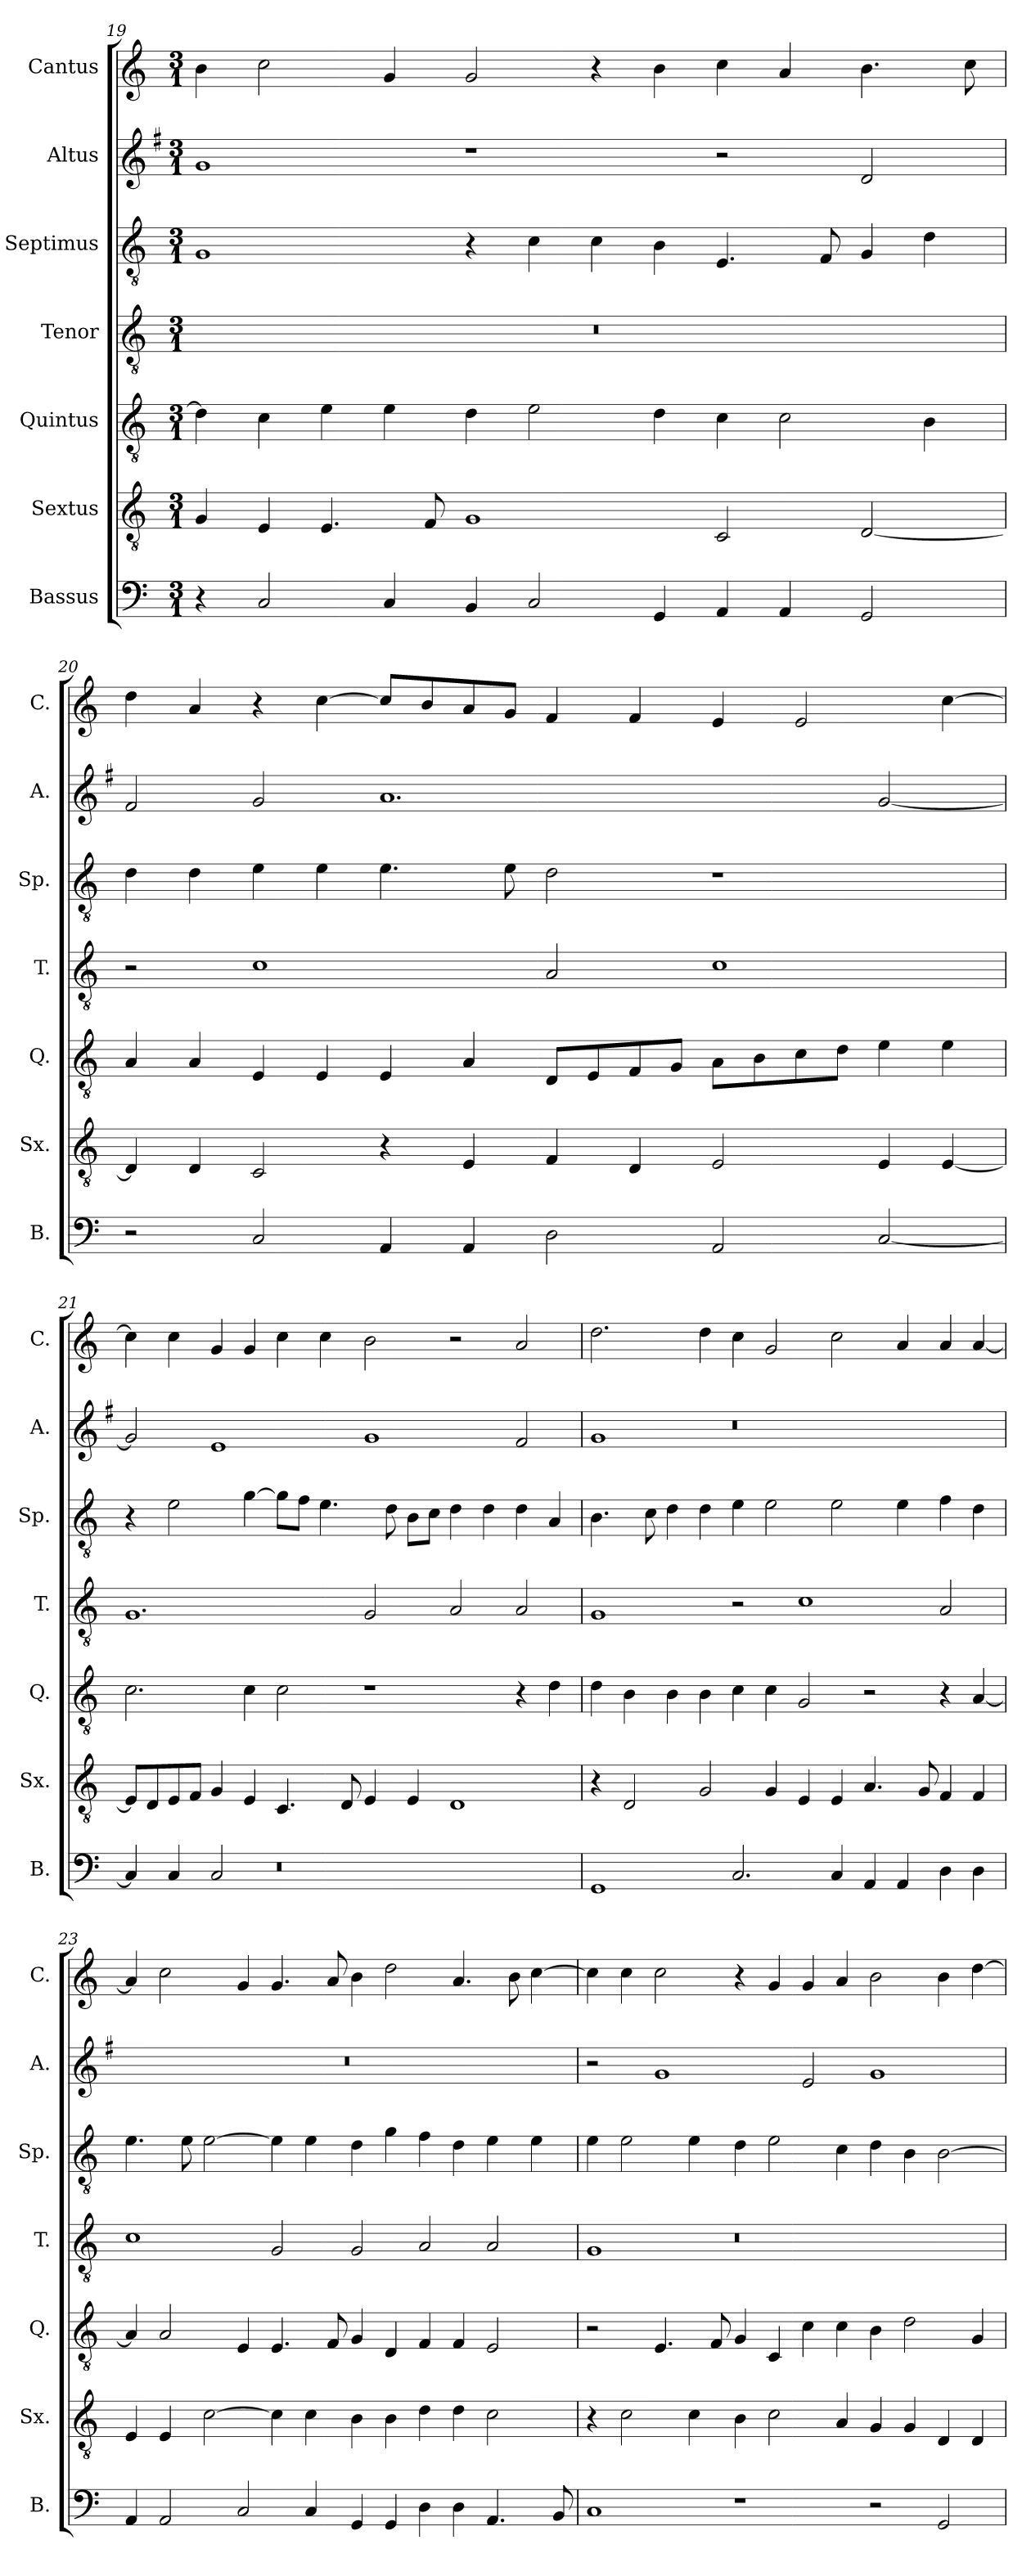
**kern	**kern	**kern	**kern	**kern	**kern	**kern
*part7	*part6	*part5	*part4	*part3	*part2	*part1
*staff7	*staff6	*staff5	*staff4	*staff3	*staff2	*staff1
*I"Bassus	*I"Sextus	*I"Quintus	*I"Tenor	*I"Septimus	*I"Altus	*I"Cantus
*I'B.	*I'Sx.	*I'Q.	*I'T.	*I'Sp.	*I'A.	*I'C.
*clefF4	*clefGv2	*clefGv2	*clefGv2	*clefGv2	*clefG2	*clefG2
*k[]	*k[]	*k[]	*k[]	*k[]	*k[f#]	*k[]
*M3/1	*M3/1	*M3/1	*M3/1	*M3/1	*M3/1	*M3/1
=19	=19	=19	=19	=19	=19	=19
4r	4G/	4d\]	0.r	1G	1g	4b\
2C/	4E/	4c\	.	.	.	2cc\
.	4.E/	4e\	.	.	.	.
4C/	.	4e\	.	.	.	4g/
.	8F/	.	.	.	.	.
4BB/	1G	4d\	.	4r	1r	2g/
2C/	.	2e\	.	4c\	.	.
.	.	.	.	4c\	.	4r
4GG/	.	4d\	.	4B\	.	4b\
4AA/	2C/	4c\	.	4.E/	2r	4cc\
4AA/	.	2c\	.	.	.	4a/
.	.	.	.	8F/	.	.
2GG/	[2D/	.	.	4G/	2d/	4.b\
.	.	4B\	.	4d\	.	.
.	.	.	.	.	.	8cc\
!!LO:LB:g=z
=20	=20	=20	=20	=20	=20	=20
2r	4D/]	4A/	2r	4d\	2f#/	4dd\
.	4D/	4A/	.	4d\	.	4a/
2C/	2C/	4E/	1c	4e\	2g/	4r
.	.	4E/	.	4e\	.	[4cc\
4AA/	4r	4E/	.	4.e\	1.a	8cc/L]
.	.	.	.	.	.	8b/
4AA/	4E/	4A/	.	.	.	8a/
.	.	.	.	8e\	.	8g/J
2D\	4F/	8D/L	2A/	2d\	.	4f/
.	.	8E/	.	.	.	.
.	4D/	8F/	.	.	.	4f/
.	.	8G/J	.	.	.	.
2AA/	2E/	8A\L	1c	1r	.	4e/
.	.	8B\	.	.	.	.
.	.	8c\	.	.	.	2e/
.	.	8d\J	.	.	.	.
[2C/	4E/	4e\	.	.	[2g/	.
.	[4E/	4e\	.	.	.	[4cc\
=21	=21	=21	=21	=21	=21	=21
4C/]	8E/L]	2.c\	1.G	4r	2g/]	4cc\]
.	8D/	.	.	.	.	.
4C/	8E/	.	.	2e\	.	4cc\
.	8F/J	.	.	.	.	.
2C/	4G/	.	.	.	1e	4g/
.	4E/	4c\	.	[4g\	.	4g/
0r	4.C/	2c\	.	8g\L]	.	4cc\
.	.	.	.	8f\J	.	.
.	.	.	.	4.e\	.	4cc\
.	8D/	.	.	.	.	.
.	4E/	1r	2G/	.	1g	2b\
.	.	.	.	8d\	.	.
.	4E/	.	.	8B\L	.	.
.	.	.	.	8c\J	.	.
.	1D	.	2A/	4d\	.	2r
.	.	.	.	4d\	.	.
.	.	4r	2A/	4d\	2f#/	2a/
.	.	4d\	.	4A/	.	.
!!LO:PB:g=z
=22	=22	=22	=22	=22	=22	=22
1GG	4r	4d\	1G	4.B\	1g	2.dd\
.	2D/	4B\	.	.	.	.
.	.	.	.	8c\	.	.
.	.	4B\	.	4d\	.	.
.	2G/	4B\	.	4d\	.	4dd\
2.C/	.	4c\	2r	4e\	0r	4cc\
.	4G/	4c\	.	2e\	.	2g/
.	4E/	2G/	1c	.	.	.
4C/	4E/	.	.	2e\	.	2cc\
4AA/	4.A/	2r	.	.	.	.
4AA/	.	.	.	4e\	.	4a/
.	8G/	.	.	.	.	.
4D\	4F/	4r	2A/	4f\	.	4a/
4D\	4F/	[4A/	.	4d\	.	[4a/
=23	=23	=23	=23	=23	=23	=23
4AA/	4E/	4A/]	1c	4.e\	0.r	4a/]
2AA/	4E/	2A/	.	.	.	2cc\
.	.	.	.	8e\	.	.
.	[2c\	.	.	[2e\	.	.
2C/	.	4E/	.	.	.	4g/
.	4c\]	4.E/	2G/	4e\]	.	4.g/
4C/	4c\	.	.	4e\	.	.
.	.	8F/	.	.	.	8a/
4GG/	4B\	4G/	2G/	4d\	.	4b\
4GG/	4B\	4D/	.	4g\	.	2dd\
4D\	4d\	4F/	2A/	4f\	.	.
4D\	4d\	4F/	.	4d\	.	4.a/
4.AA/	2c\	2E/	2A/	4e\	.	.
.	.	.	.	.	.	8b\
.	.	.	.	4e\	.	[4cc\
8BB/	.	.	.	.	.	.
!!LO:LB:g=z
=24	=24	=24	=24	=24	=24	=24
1C	4r	2r	1G	4e\	2r	4cc\]
.	2c\	.	.	2e\	.	4cc\
.	.	4.E/	.	.	1g	2cc\
.	4c\	.	.	4e\	.	.
.	.	8F/	.	.	.	.
1r	4B\	4G/	0r	4d\	.	4r
.	2c\	4C/	.	2e\	.	4g/
.	.	4c\	.	.	2e/	4g/
.	4A/	4c\	.	4c\	.	4a/
2r	4G/	4B\	.	4d\	1g	2b\
.	4G/	2d\	.	4B\	.	.
2GG/	4D/	.	.	[2B\	.	4b\
.	4D/	4G/	.	.	.	[4dd\
=	=	=	=	=	=	=
*-	*-	*-	*-	*-	*-	*-
